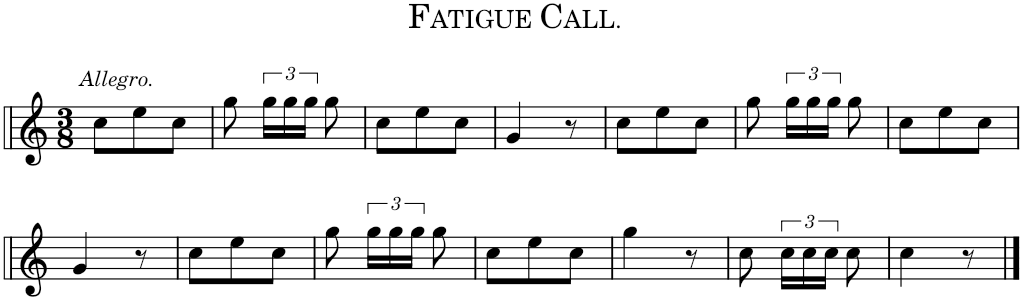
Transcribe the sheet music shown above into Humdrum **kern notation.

**kern
*part1
*staff1
*I"Bb Trumpet
*I'Bb Tpt.
*clefG2
*Trd1c2
*k[]
*M3/8
=1
!LO:TX:a:i:t=Allegro.
8cc'~\L
8ee'~\
8cc'~\J
=2
8gg'~\
24gg'~\LL
24gg'~\
24gg'~\JJ
8gg'~\
=3
8cc'~\L
8ee'~\
8cc'~\J
=4
4g/
8r
=5
8cc'~\L
8ee'~\
8cc'~\J
=6
8gg'~\
24gg'~\LL
24gg'~\
24gg'~\JJ
8gg'~\
=7
8cc'~\L
8ee'~\
8cc'~\J
!!LO:LB:g=z
=8
4g/
8r
=9
8cc'~\L
8ee'~\
8cc'~\J
=10
8gg'~\
24gg'~\LL
24gg'~\
24gg'~\JJ
8gg'~\
=11
8cc'~\L
8ee'~\
8cc'~\J
=12
4gg\
8r
=13
8cc'~\
24cc'~\LL
24cc'~\
24cc'~\JJ
8cc'~\
=14
4cc\
8r
==
*-
